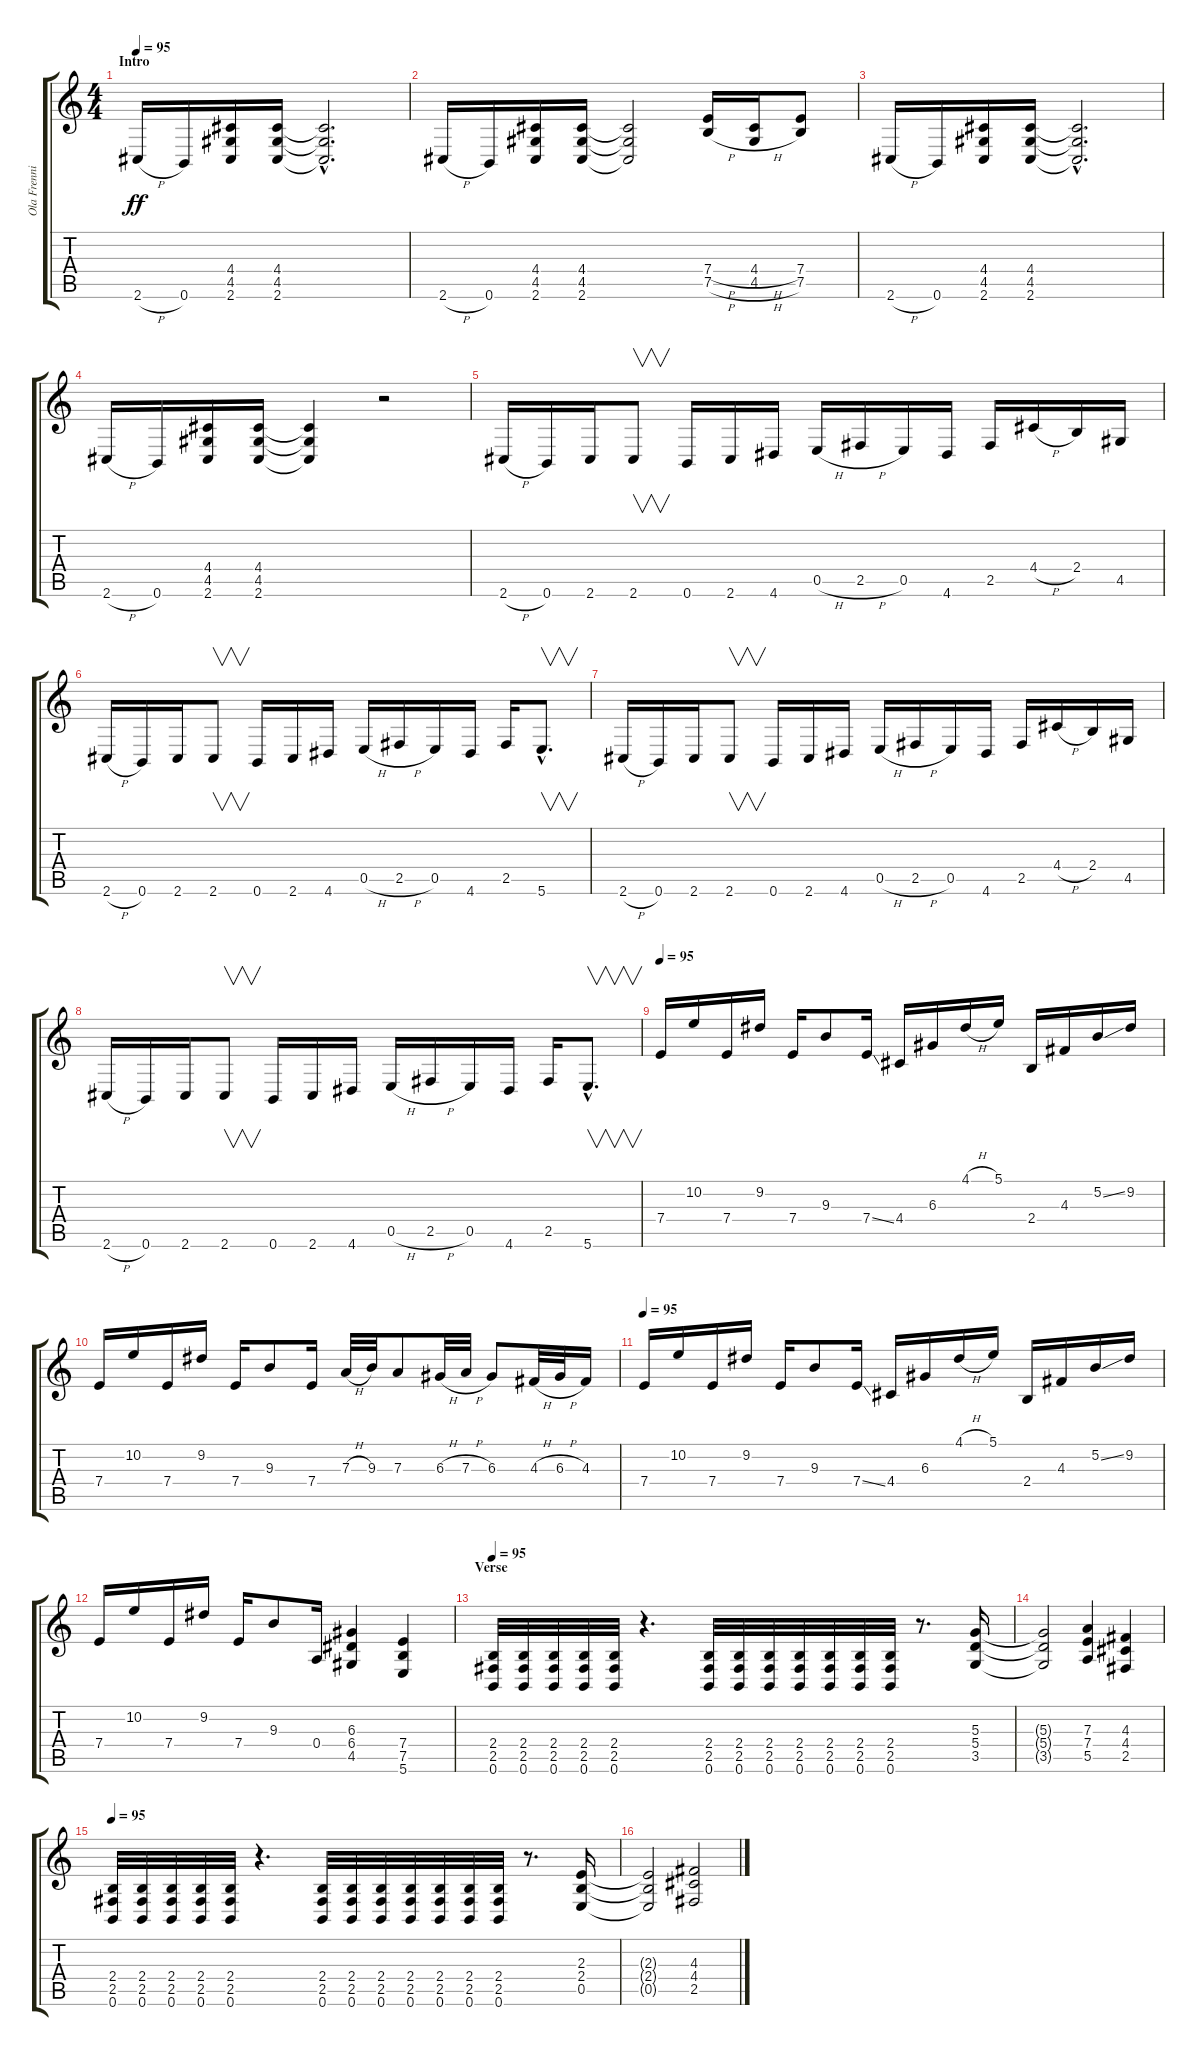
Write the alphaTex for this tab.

\track ("Ola Frenning" "Ola Frenni") {instrument distortionguitar}
\staff {score tabs}
\tuning (B3 Gb3 D3 A2 E2 B1) {hide}
\ts (4 4)
\section ("" "Intro")
\tempo 95
\clef g2
\ks c
2.6{h}.16{dy ff instrument distortionguitar} 0.6.16 (4.4 4.5 2.6).16 (4.4 4.5 2.6).16 (4.4{hac t} 4.5{hac t} 2.6{hac t}).2{d} |
2.6{h}.16 0.6.16 (4.4 4.5 2.6).16 (4.4 4.5 2.6).16 (4.4{t} 4.5{t} 2.6{t}).2 (7.4{h} 7.5{h}).16 (4.4{h} 4.5{h}).16 (7.4 7.5).8 |
2.6{h}.16 0.6.16 (4.4 4.5 2.6).16 (4.4 4.5 2.6).16 (4.4{hac t} 4.5{hac t} 2.6{hac t}).2{d} |
2.6{h}.16 0.6.16 (4.4 4.5 2.6).16 (4.4 4.5 2.6).16 (4.4{t} 4.5{t} 2.6{t}).4 r.2 |
2.6{h}.16 0.6.16 2.6.16 2.6.8{v} 0.6.16 2.6.16 4.6.16 0.5{h}.16 2.5{h}.16 0.5.16 4.6.16 2.5.16 4.4{h}.16 2.4.16 4.5.16 |
2.6{h}.16 0.6.16 2.6.16 2.6.8{v} 0.6.16 2.6.16 4.6.16 0.5{h}.16 2.5{h}.16 0.5.16 4.6.16 2.5.16 5.6{hac}.8{v d} |
2.6{h}.16 0.6.16 2.6.16 2.6.8{v} 0.6.16 2.6.16 4.6.16 0.5{h}.16 2.5{h}.16 0.5.16 4.6.16 2.5.16 4.4{h}.16 2.4.16 4.5.16 |
2.6{h}.16 0.6.16 2.6.16 2.6.8{v} 0.6.16 2.6.16 4.6.16 0.5{h}.16 2.5{h}.16 0.5.16 4.6.16 2.5.16 5.6{hac}.8{v d} |
\tempo 95
7.4.16 10.2.16 7.4.16 9.2.16 7.4.16 9.3.8 7.4{ss}.16 4.4.16 6.3.16 4.1{h}.16 5.1.16 2.4.16 4.3.16 5.2{ss}.16 9.2.16 |
7.4.16 10.2.16 7.4.16 9.2.16 7.4.16 9.3.8 7.4.16 7.3{h}.32 9.3.32 7.3.8 6.3{h}.32 7.3{h}.32 6.3.8 4.3{h}.32 6.3{h}.32 4.3.16 |
\tempo 95
7.4.16 10.2.16 7.4.16 9.2.16 7.4.16 9.3.8 7.4{ss}.16 4.4.16 6.3.16 4.1{h}.16 5.1.16 2.4.16 4.3.16 5.2{ss}.16 9.2.16 |
7.4.16 10.2.16 7.4.16 9.2.16 7.4.16 9.3.8 0.4.16 (6.3 6.4 4.5).4 (7.4 7.5 5.6).4 |
\section ("" "Verse")
\tempo 95
(2.4 2.5 0.6).32 (2.4 2.5 0.6).32 (2.4 2.5 0.6).32 (2.4 2.5 0.6).32 (2.4 2.5 0.6).32 r.4{d} (2.4 2.5 0.6).32 (2.4 2.5 0.6).32 (2.4 2.5 0.6).32 (2.4 2.5 0.6).32 (2.4 2.5 0.6).32 (2.4 2.5 0.6).32 (2.4 2.5 0.6).32 r.8{d} (5.3 5.4 3.5).16 |
(5.3{t} 5.4{t} 3.5{t}).2 (7.3 7.4 5.5).4 (4.3 4.4 2.5).4 |
\tempo 95
(2.4 2.5 0.6).32 (2.4 2.5 0.6).32 (2.4 2.5 0.6).32 (2.4 2.5 0.6).32 (2.4 2.5 0.6).32 r.4{d} (2.4 2.5 0.6).32 (2.4 2.5 0.6).32 (2.4 2.5 0.6).32 (2.4 2.5 0.6).32 (2.4 2.5 0.6).32 (2.4 2.5 0.6).32 (2.4 2.5 0.6).32 r.8{d} (2.3 2.4 0.5).16 |
(2.3{t} 2.4{t} 0.5{t}).2 (4.3 4.4 2.5).2
